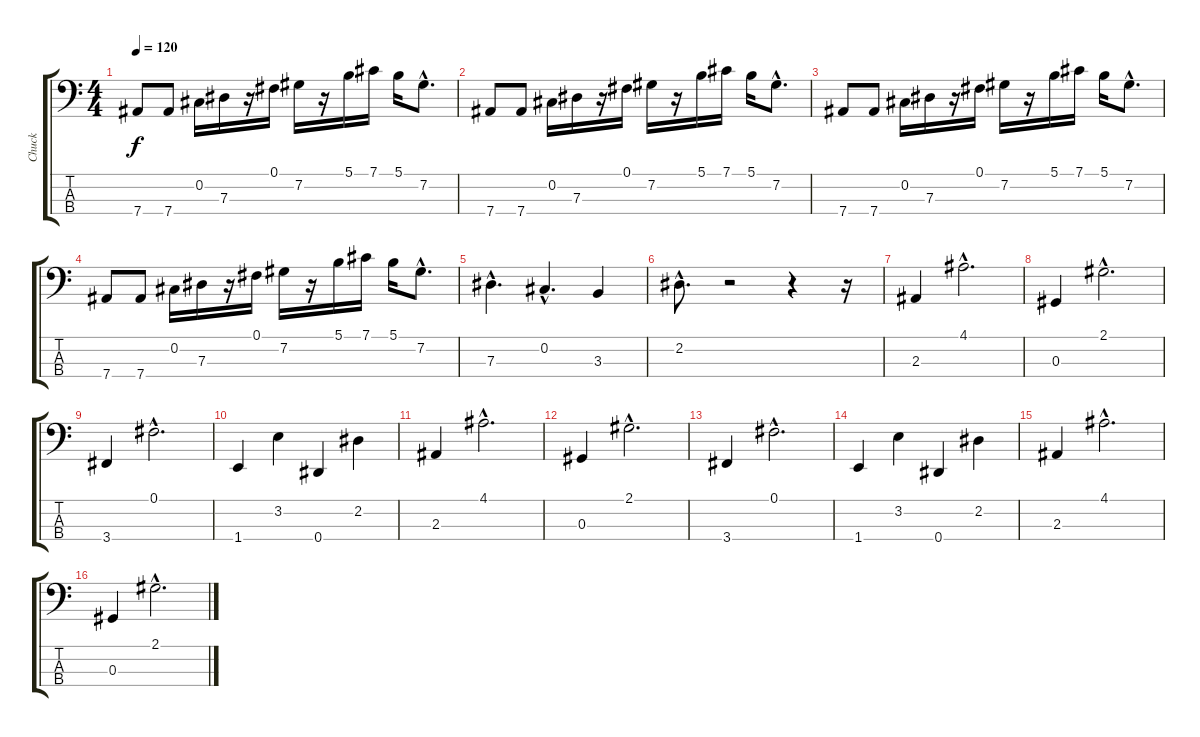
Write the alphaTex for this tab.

\track ("Chuck" "Chuck") {instrument electricbassfinger}
\staff {score tabs}
\tuning (Gb2 Db2 Ab1 Eb1) {hide}
\ts (4 4)
\tempo 120
\clef f4
\ks c
7.4.8{dy f} 7.4.8 0.2.16 7.3.16 r.16 0.1.16 7.2.16 r.16 5.1.16 7.1.16 5.1.16 7.2{hac}.8{d} |
7.4.8 7.4.8 0.2.16 7.3.16 r.16 0.1.16 7.2.16 r.16 5.1.16 7.1.16 5.1.16 7.2{hac}.8{d} |
7.4.8 7.4.8 0.2.16 7.3.16 r.16 0.1.16 7.2.16 r.16 5.1.16 7.1.16 5.1.16 7.2{hac}.8{d} |
7.4.8 7.4.8 0.2.16 7.3.16 r.16 0.1.16 7.2.16 r.16 5.1.16 7.1.16 5.1.16 7.2{hac}.8{d} |
7.3{hac}.4{d} 0.2{hac}.4{d} 3.3.4 |
2.2{hac}.8{d} r.2 r.4 r.16 |
2.3.4 4.1{hac}.2{d} |
0.3.4 2.1{hac}.2{d} |
3.4.4 0.1{hac}.2{d} |
1.4.4 3.2.4 0.4.4 2.2.4 |
2.3.4 4.1{hac}.2{d} |
0.3.4 2.1{hac}.2{d} |
3.4.4 0.1{hac}.2{d} |
1.4.4 3.2.4 0.4.4 2.2.4 |
2.3.4 4.1{hac}.2{d} |
0.3.4 2.1{hac}.2{d}
